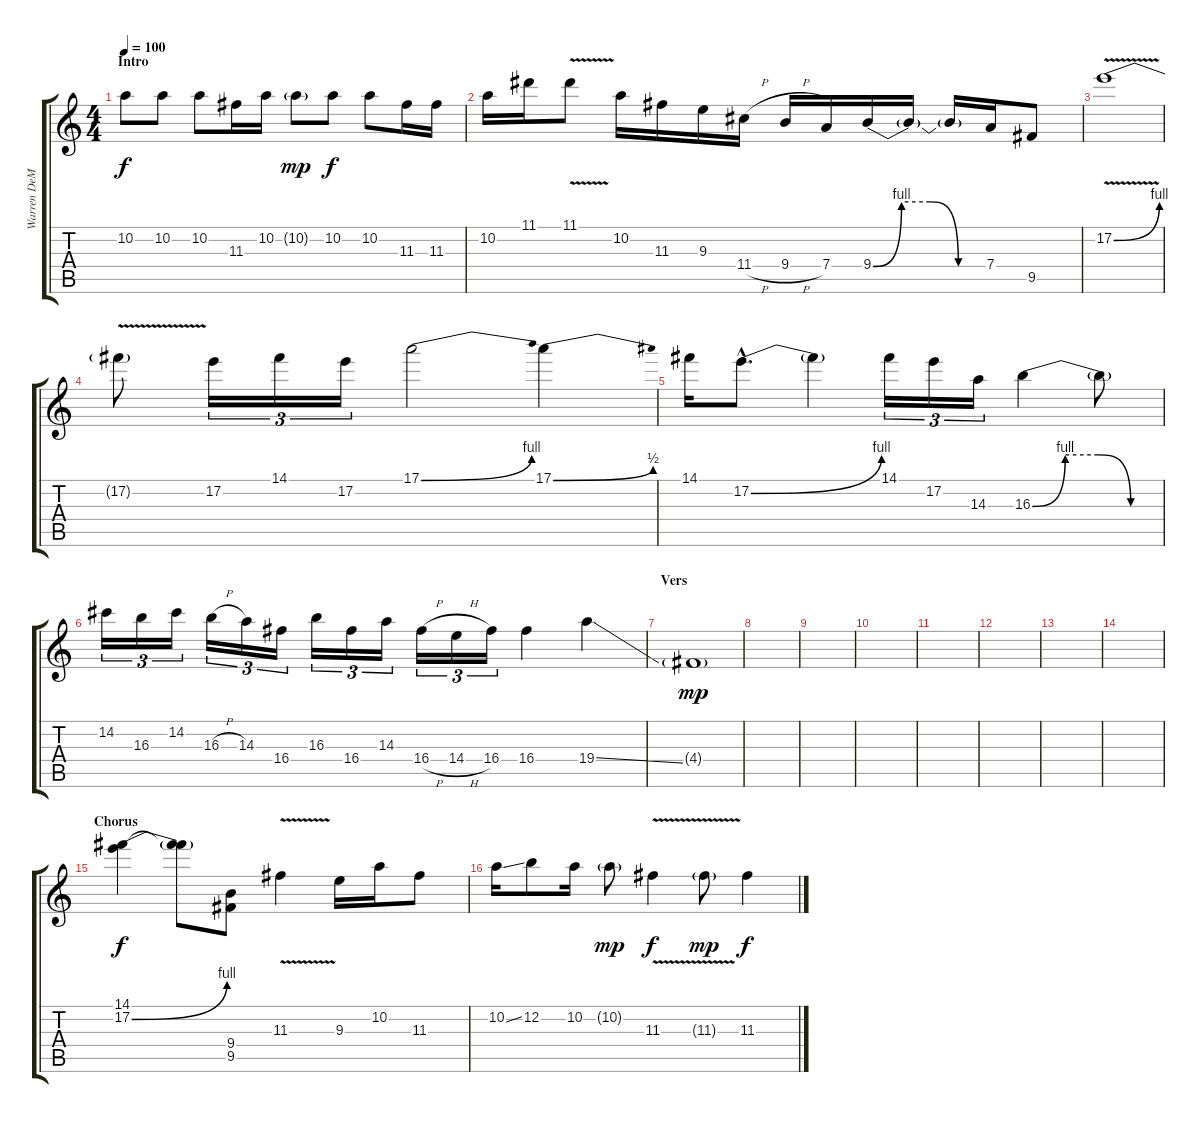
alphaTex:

\track ("Warren DeMartini - Lead Guitar" "Warren DeM") {instrument distortionguitar}
\staff {score tabs}
\tuning (E4 B3 G3 D3 A2 E2) {hide}
\ts (4 4)
\section ("" "Intro")
\tempo 100
\clef g2
\ks c
10.2.8{dy f instrument distortionguitar} 10.2.8 10.2.8 11.3.16 10.2.16 10.2{g}.8{dy mp} 10.2.8{dy f} 10.2.8 11.3.16 11.3.16 |
10.2.16 11.1.16 11.1{v}.8 10.2.16 11.3.16 9.3.16 11.4{h}.16 9.4{h}.16 7.4.16 9.4{be (custom 0 0 15 4 30 4 45 0 60 0)}.16 9.4{t}.16 9.4{t}.16 7.4.16 9.5.8 |
17.2{be (bend 0 0 60 4) v}.1 |
17.2{t}.8 17.2.16{tu (3 2)} 14.1.16{tu (3 2)} 17.2.16{tu (3 2)} 17.1{be (bend 0 0 60 4)}.2 17.1{be (bend 0 0 60 2)}.4 |
14.1.16 17.2{be (bend 0 0 60 4) hac}.8{d} 17.2{t}.4 14.1.16{tu (3 2)} 17.2.16{tu (3 2)} 14.3.16{tu (3 2)} 16.3{be (custom 0 0 15 4 30 4 45 0 60 0)}.4 16.3{t}.8 |
14.2.16{tu (3 2)} 16.3.16{tu (3 2)} 14.2.16{tu (3 2)} 16.3{h}.16{tu (3 2)} 14.3.16{tu (3 2)} 16.4.16{tu (3 2)} 16.3.16{tu (3 2)} 16.4.16{tu (3 2)} 14.3.16{tu (3 2)} 16.4{h}.16{tu (3 2)} 14.4{h}.16{tu (3 2)} 16.4.16{tu (3 2)} 16.4.4 19.4{ss}.4 |
\section ("" "Vers")
4.4{g}.1{dy mp} |
|
|
|
|
|
|
|
\section ("" "Chorus")
(14.1 17.2{be (bend 0 0 60 4)}).4{dy f} (14.1{t} 17.2{t}).8 (9.4 9.5).8 11.3{v}.4 9.3.16 10.2.16 11.3.8 |
10.2{ss}.16 12.2.8 10.2.16 10.2{g}.8{dy mp} 11.3{v}.4{dy f} 11.3{v g}.8{dy mp} 11.3{ss}.4{dy f}
